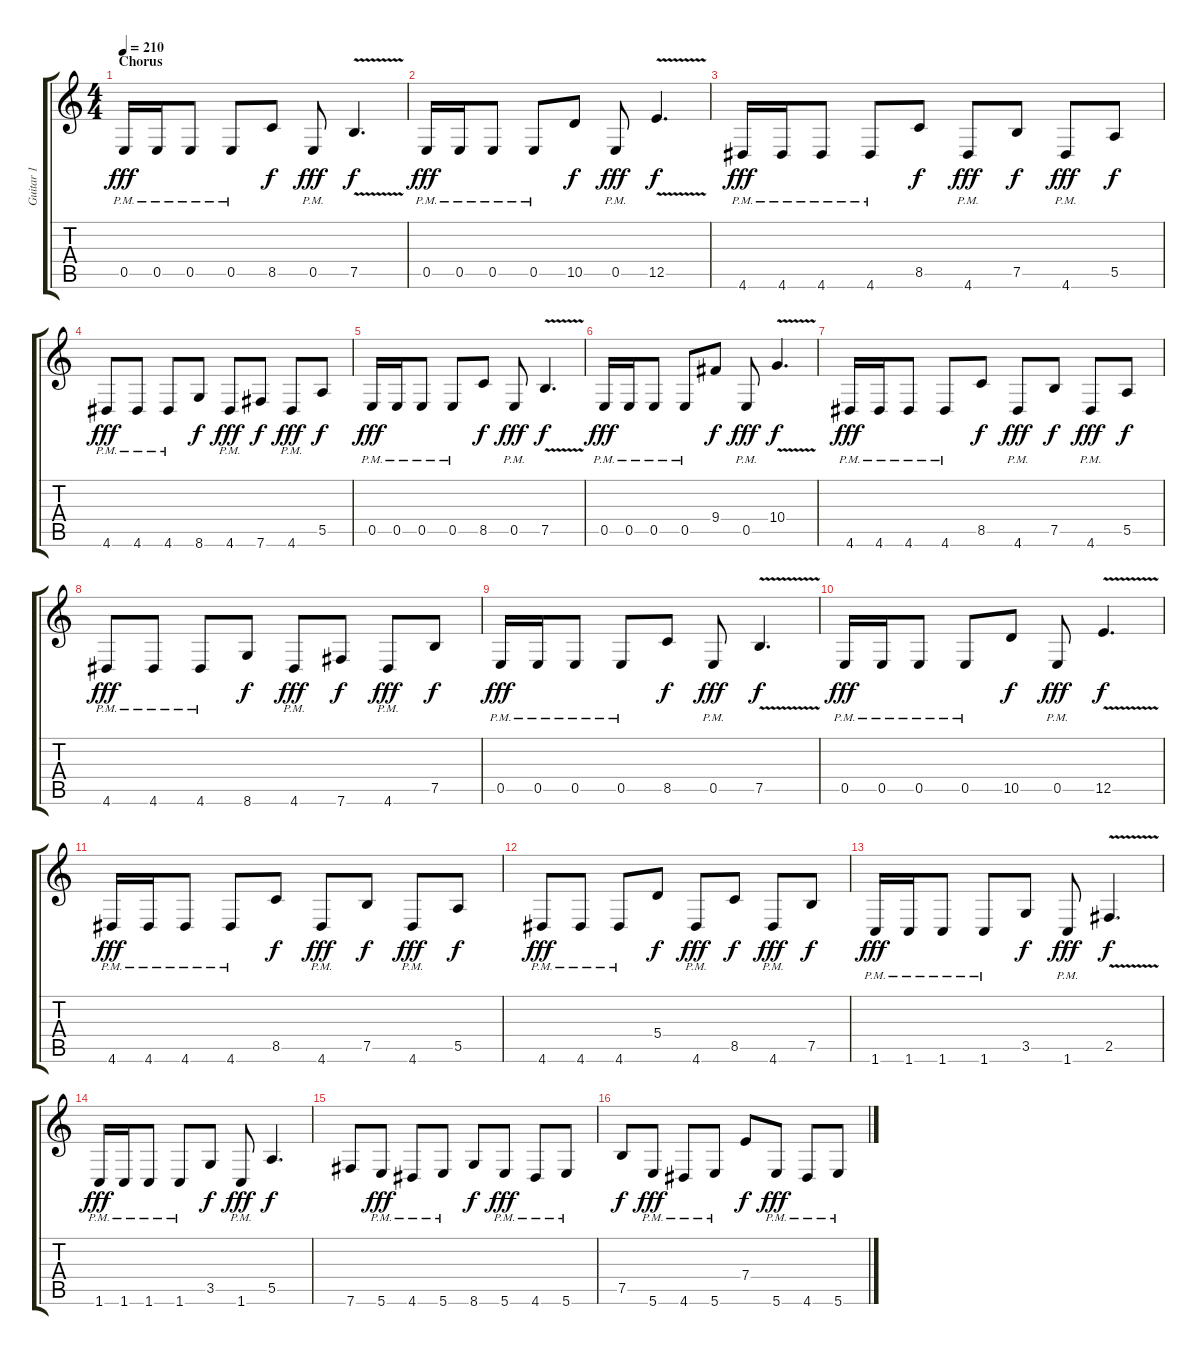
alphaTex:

\track ("Guitar 1" "Guitar 1") {instrument distortionguitar}
\staff {score tabs}
\tuning (B3 Gb3 D3 A2 E2 B1) {hide}
\ts (4 4)
\section ("" "Chorus")
\tempo 210
\clef g2
\ks c
0.5{pm}.16{dy fff} 0.5{pm}.16 0.5{pm}.8 0.5{pm}.8 8.5.8{dy f} 0.5{pm}.8{dy fff} 7.5{v}.4{d dy f} |
0.5{pm}.16{dy fff} 0.5{pm}.16 0.5{pm}.8 0.5{pm}.8 10.5.8{dy f} 0.5{pm}.8{dy fff} 12.5{v}.4{d dy f} |
4.6{pm}.16{dy fff} 4.6{pm}.16 4.6{pm}.8 4.6{pm}.8 8.5.8{dy f} 4.6{pm}.8{dy fff} 7.5.8{dy f} 4.6{pm}.8{dy fff} 5.5.8{dy f} |
4.6{pm}.8{dy fff} 4.6{pm}.8 4.6{pm}.8 8.6.8{dy f} 4.6{pm}.8{dy fff} 7.6.8{dy f} 4.6{pm}.8{dy fff} 5.5.8{dy f} |
0.5{pm}.16{dy fff} 0.5{pm}.16 0.5{pm}.8 0.5{pm}.8 8.5.8{dy f} 0.5{pm}.8{dy fff} 7.5{v}.4{d dy f} |
0.5{pm}.16{dy fff} 0.5{pm}.16 0.5{pm}.8 0.5{pm}.8 9.4.8{dy f} 0.5{pm}.8{dy fff} 10.4{v}.4{d dy f} |
4.6{pm}.16{dy fff} 4.6{pm}.16 4.6{pm}.8 4.6{pm}.8 8.5.8{dy f} 4.6{pm}.8{dy fff} 7.5.8{dy f} 4.6{pm}.8{dy fff} 5.5.8{dy f} |
4.6{pm}.8{dy fff} 4.6{pm}.8 4.6{pm}.8 8.6.8{dy f} 4.6{pm}.8{dy fff} 7.6.8{dy f} 4.6{pm}.8{dy fff} 7.5.8{dy f} |
0.5{pm}.16{dy fff} 0.5{pm}.16 0.5{pm}.8 0.5{pm}.8 8.5.8{dy f} 0.5{pm}.8{dy fff} 7.5{v}.4{d dy f} |
0.5{pm}.16{dy fff} 0.5{pm}.16 0.5{pm}.8 0.5{pm}.8 10.5.8{dy f} 0.5{pm}.8{dy fff} 12.5{v}.4{d dy f} |
4.6{pm}.16{dy fff} 4.6{pm}.16 4.6{pm}.8 4.6{pm}.8 8.5.8{dy f} 4.6{pm}.8{dy fff} 7.5.8{dy f} 4.6{pm}.8{dy fff} 5.5.8{dy f} |
4.6{pm}.8{dy fff} 4.6{pm}.8 4.6{pm}.8 5.4.8{dy f} 4.6{pm}.8{dy fff} 8.5.8{dy f} 4.6{pm}.8{dy fff} 7.5.8{dy f} |
1.6{pm}.16{dy fff} 1.6{pm}.16 1.6{pm}.8 1.6{pm}.8 3.5.8{dy f} 1.6{pm}.8{dy fff} 2.5{v}.4{d dy f} |
1.6{pm}.16{dy fff} 1.6{pm}.16 1.6{pm}.8 1.6{pm}.8 3.5.8{dy f} 1.6{pm}.8{dy fff} 5.5.4{d dy f} |
7.6.8 5.6{pm}.8{dy fff} 4.6{pm}.8 5.6{pm}.8 8.6.8{dy f} 5.6{pm}.8{dy fff} 4.6{pm}.8 5.6{pm}.8 |
7.5.8{dy f} 5.6{pm}.8{dy fff} 4.6{pm}.8 5.6{pm}.8 7.4.8{dy f} 5.6{pm}.8{dy fff} 4.6{pm}.8 5.6{pm}.8
